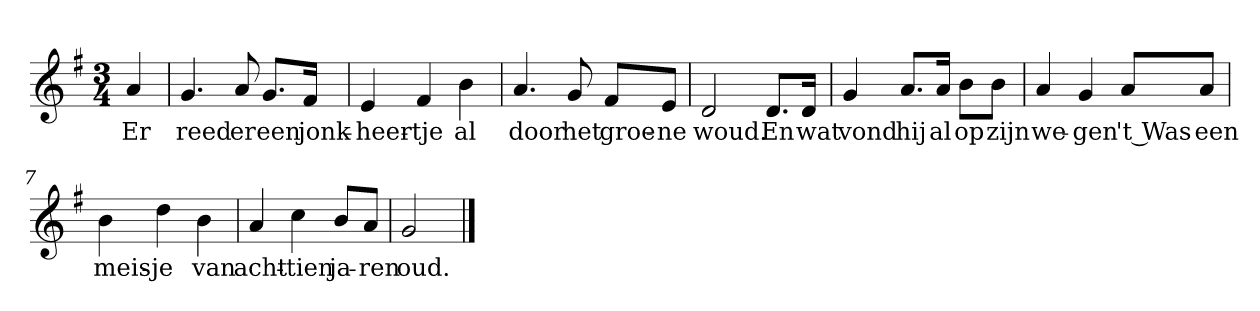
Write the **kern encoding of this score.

**kern	**text
*part1	*part1
*staff1	*staff1
*clefG2	*
*k[f#]	*
*G:	*
*M3/4	*
*MM120	*
=	=
4a	Er
=1	=1
4.g	reed
8a	er
8.g/L	een
16f#/Jk	jonk-
=2	=2
4e	-heer-
4f#	-tje
4b	al
=3	=3
4.a	door
8g	het
8f#/L	groe-
8e/J	-ne
=4	=4
2d	woud.
8.d/L	En
16d/Jk	wat
=5	=5
4g	vond
8.a/L	hij
16a/Jk	al
8b\L	op
8b\J	zijn
=6	=6
4a	we-
4g	-gen
8a/L	't Was
8a/J	een
=7	=7
4b	meis-
4dd	-je
4b	van
=8	=8
4a	acht-
4cc	-tien
8b/L	ja-
8a/J	-ren
=9	=9
2g	oud.
==	==
*-	*-
